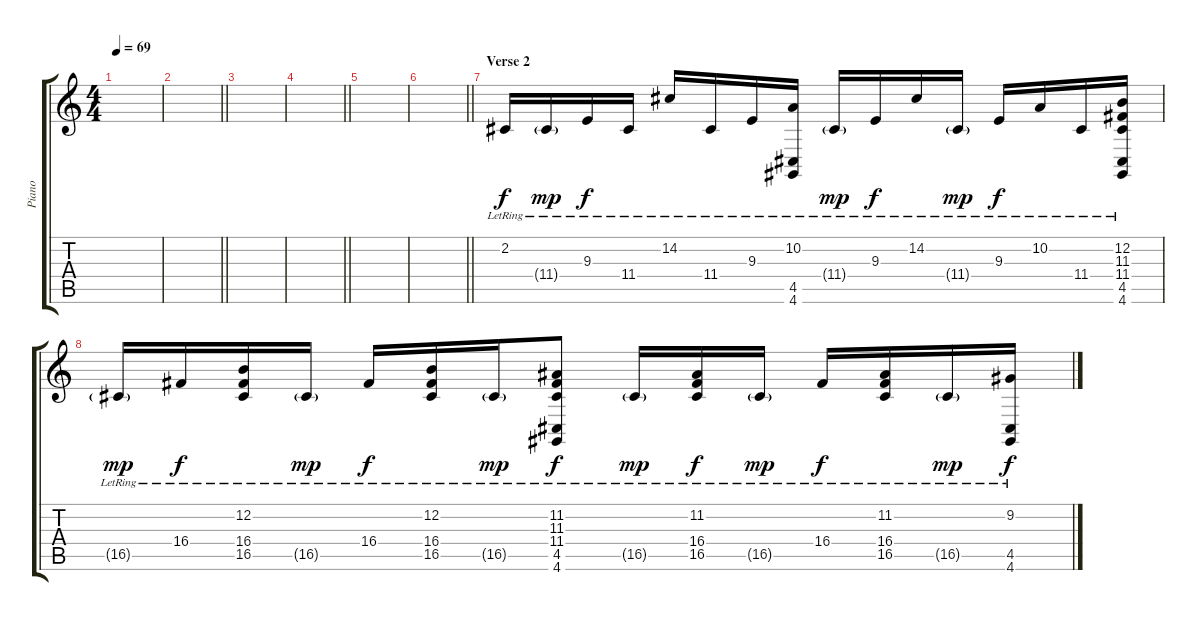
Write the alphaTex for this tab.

\track ("Piano" "Piano") {instrument brightacousticpiano}
\staff {score tabs}
\tuning (E4 B3 G3 D3 A2 E2) {hide}
\ts (4 4)
\tempo 69
\clef g2
\ks aminor
|
\barLineRight lightlight
|
|
\barLineRight lightlight
|
|
\barLineRight lightlight
|
\section ("" "Verse 2")
2.2{lr}.16 11.4{g lr}.16{dy mp} 9.3{lr}.16{dy f} 11.4{lr}.16 14.2{lr}.16 11.4{lr}.16 9.3{lr}.16 (10.2{lr} 4.5{lr} 4.6{lr}).16 11.4{g lr}.16{dy mp} 9.3{lr}.16{dy f} 14.2{lr}.16 11.4{g lr}.16{dy mp} 9.3{lr}.16{dy f} 10.2{lr}.16 11.4{lr}.16 (12.2{lr} 11.3{lr} 11.4{lr} 4.5{lr} 4.6{lr}).16 |
16.5{g lr}.16{dy mp} 16.4{lr}.16{dy f} (12.2{lr} 16.4{lr} 16.5{lr}).16 16.5{g lr}.16{dy mp} 16.4{lr}.16{dy f} (12.2{lr} 16.4{lr} 16.5{lr}).16 16.5{g lr}.16{dy mp} (11.2{lr} 11.3{lr} 11.4{lr} 4.5{lr} 4.6{lr}).8{dy f} 16.5{g lr}.16{dy mp} (11.2{lr} 16.4{lr} 16.5{lr}).16{dy f} 16.5{g lr}.16{dy mp} 16.4{lr}.16{dy f} (11.2{lr} 16.4{lr} 16.5{lr}).16 16.5{g lr}.16{dy mp} (9.2{lr} 4.5{lr} 4.6{lr}).16{dy f}
